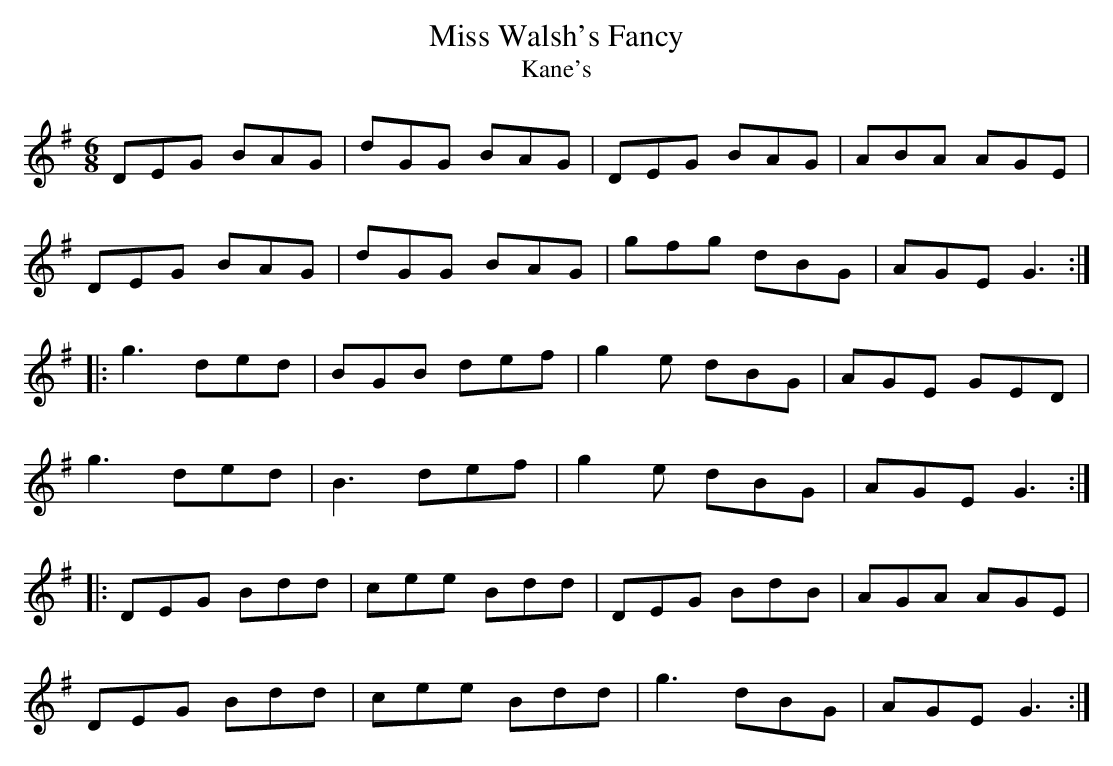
X:1
T:Miss Walsh's Fancy
T:Kane's
M:6/8
K:G
DEG BAG|dGG BAG|DEG BAG|ABA AGE|
DEG BAG|dGG BAG|gfg dBG|AGE G3:|
|:g3 ded|BGB def|g2e dBG|AGE GED|
g3 ded|B3 def|g2e dBG|AGE G3:|
|:DEG Bdd|cee Bdd|DEG BdB|AGA AGE|
DEG Bdd|cee Bdd|g3 dBG|AGE G3:|
